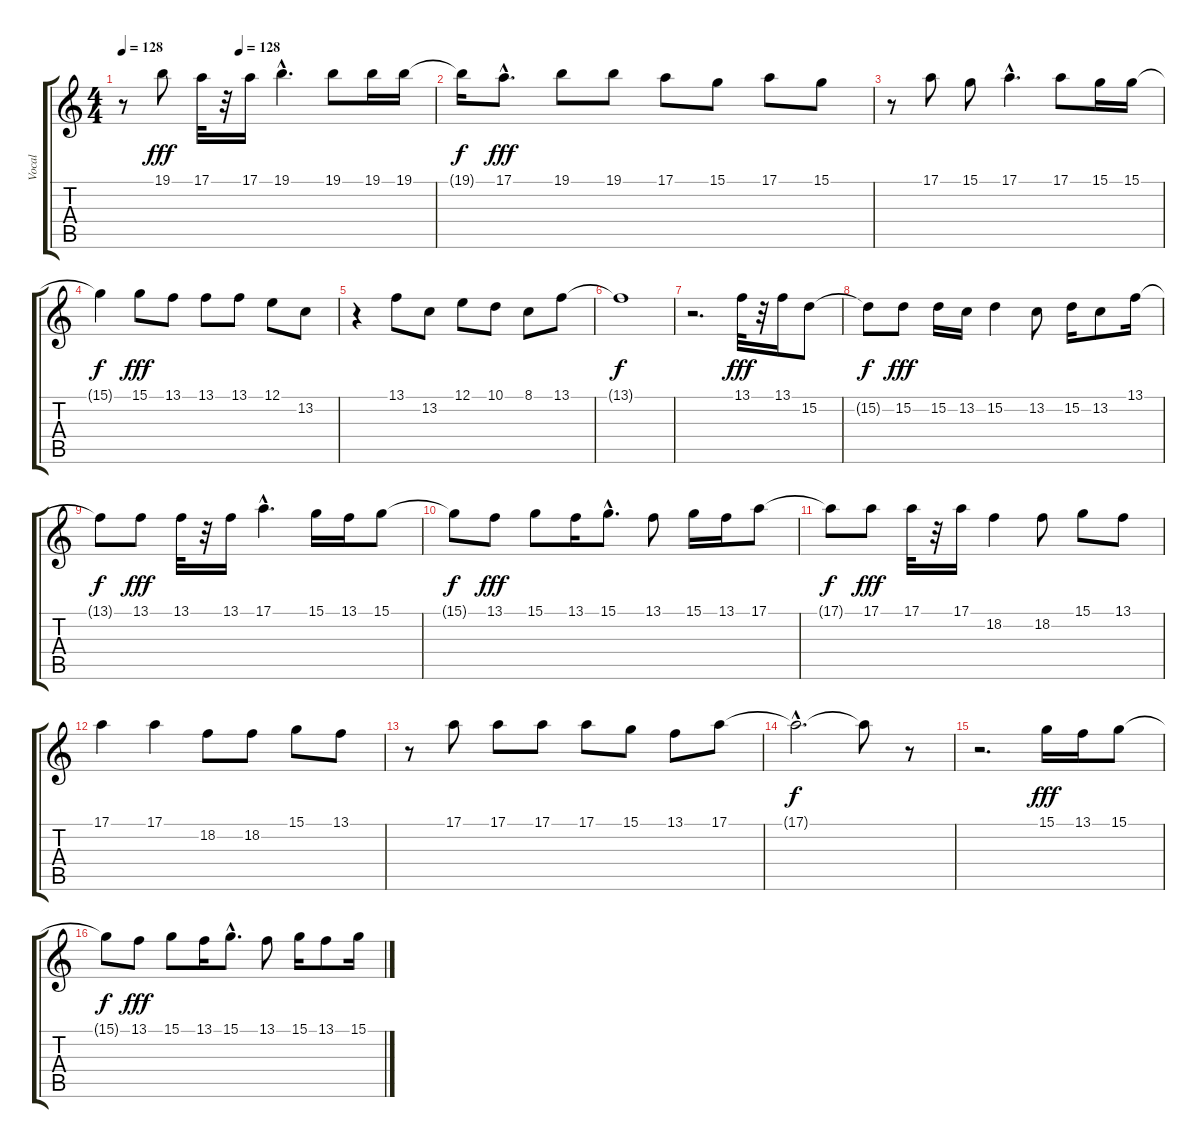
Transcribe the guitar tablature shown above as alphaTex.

\track ("Vocal" "Vocal") {instrument churchorgan}
\staff {score tabs}
\tuning (E4 B3 G3 D3 A2 E2) {hide}
\ts (4 4)
\tempo 128
\tempo (128 0.375)
\clef g2
\ks c
r.8{dy fff} 19.1.8 17.1.32 r.32 17.1.16 19.1{hac}.4{d} 19.1.8 19.1.16 19.1.16 |
19.1{t}.16{dy f} 17.1{hac}.8{d dy fff} 19.1.8 19.1.8 17.1.8 15.1.8 17.1.8 15.1.8 |
r.8 17.1.8 15.1.8 17.1{hac}.4{d} 17.1.8 15.1.16 15.1.16 |
15.1{t}.4{dy f} 15.1.8{dy fff} 13.1.8 13.1.8 13.1.8 12.1.8 13.2.8 |
r.4 13.1.8 13.2.8 12.1.8 10.1.8 8.1.8 13.1.8 |
13.1{t}.1{dy f} |
r.2{d} 13.1.32{dy fff} r.32 13.1.16 15.2.8 |
15.2{t}.8{dy f} 15.2.8{dy fff} 15.2.16 13.2.16 15.2.4 13.2.8 15.2.16 13.2.8 13.1.16 |
13.1{t}.8{dy f} 13.1.8{dy fff} 13.1.32 r.32 13.1.16 17.1{hac}.4{d} 15.1.16 13.1.16 15.1.8 |
15.1{t}.8{dy f} 13.1.8{dy fff} 15.1.8 13.1.16 15.1{hac}.8{d} 13.1.8 15.1.16 13.1.16 17.1.8 |
17.1{t}.8{dy f} 17.1.8{dy fff} 17.1.32 r.32 17.1.16 18.2.4 18.2.8 15.1.8 13.1.8 |
17.1.4 17.1.4 18.2.8 18.2.8 15.1.8 13.1.8 |
r.8 17.1.8 17.1.8 17.1.8 17.1.8 15.1.8 13.1.8 17.1.8 |
17.1{hac t}.2{d dy f} 17.1{t}.8 r.8 |
r.2{d} 15.1.16{dy fff} 13.1.16 15.1.8 |
15.1{t}.8{dy f} 13.1.8{dy fff} 15.1.8 13.1.16 15.1{hac}.8{d} 13.1.8 15.1.16 13.1.8 15.1.16
